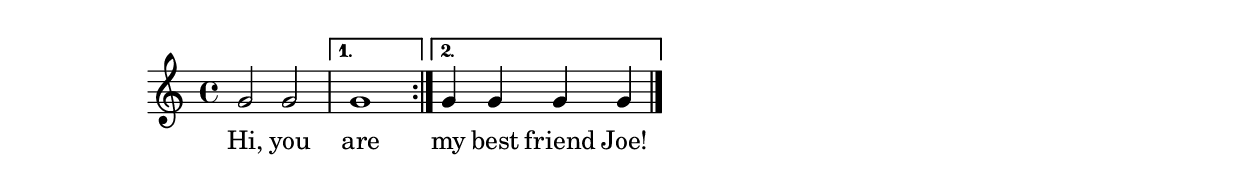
\version "2.18.2"

Stanza = \lyricmode {
  \repeat volta 2 { Hi, you }
  \alternative {{ are } { my best friend Joe! }}
}

Soprano = \relative c'' {
  \time 4/4
  \repeat volta 2 {g2 g}
  \alternative {{g1} {g4 g g g}} \bar "|."
}

\score
{
  <<
      \new Staff = "treble"
      <<
        \clef "treble"
        \new Voice = "SopranoVoice" \Soprano
        \lyricsto SopranoVoice \new Lyrics \Stanza
      >>
  >>
}